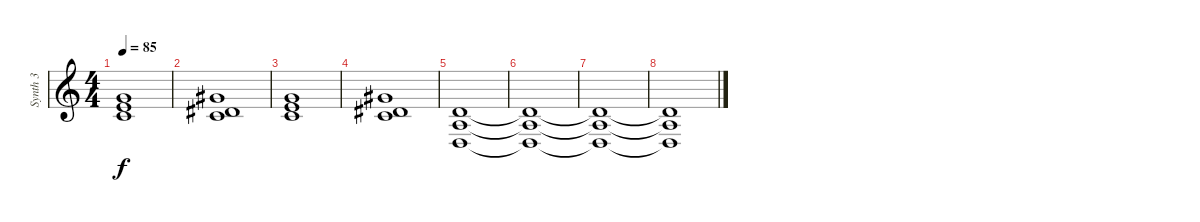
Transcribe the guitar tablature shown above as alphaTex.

\track ("Synth 3" "Synth 3") {instrument pad8sweep}
\staff {score}
\tuning (E4 B3 G3 D3 A2 E2) {hide}
\ts (4 4)
\tempo 85
\clef g2
\ks c
(3.1 5.2 5.3).1{dy f} |
(4.1 4.2 5.3).1 |
(3.1 5.2 5.3).1 |
(4.1 4.2 5.3).1 |
(3.2 2.3 0.4).1 |
(3.2{t} 2.3{t} 0.4{t}).1 |
(3.2{t} 2.3{t} 0.4{t}).1 |
(3.2{t} 2.3{t} 0.4{t}).1
